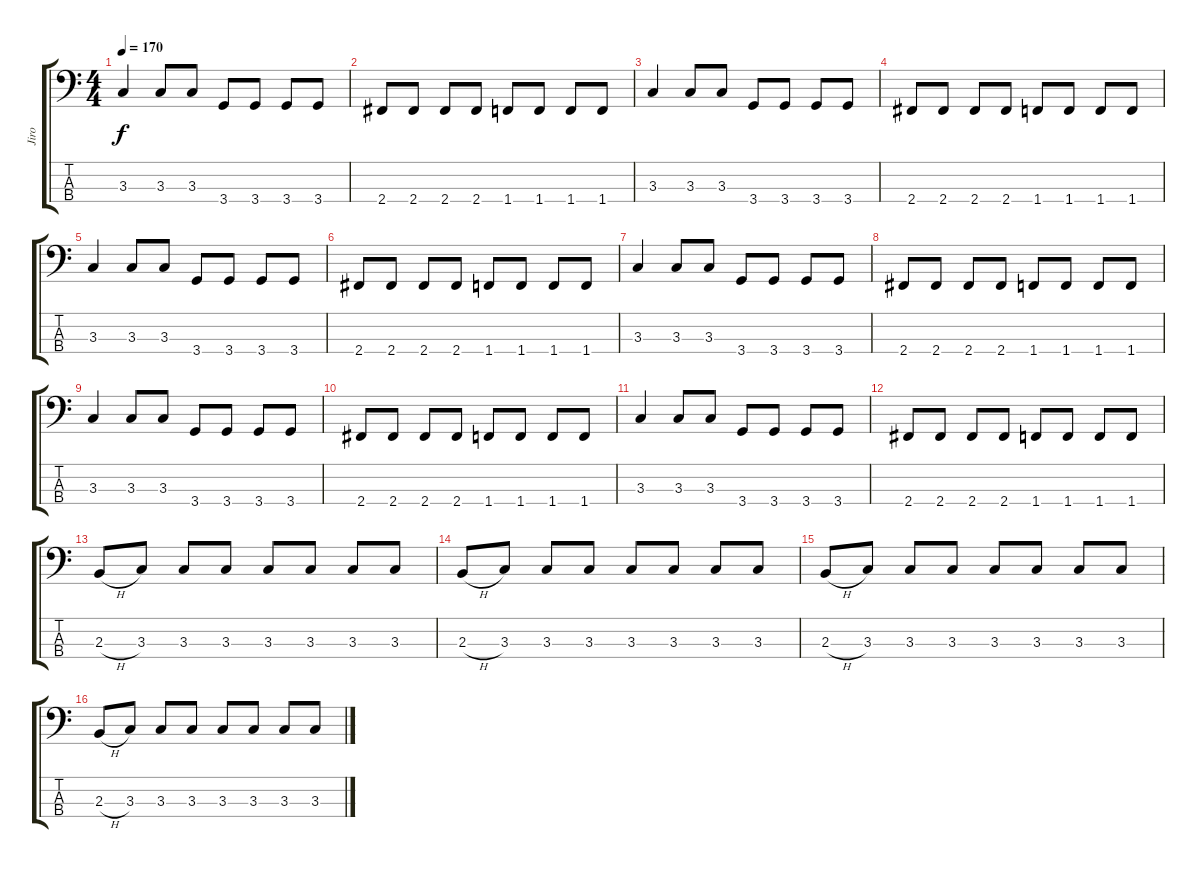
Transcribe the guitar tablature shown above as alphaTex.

\track ("Jiro" "Jiro") {instrument electricbasspick}
\staff {score tabs}
\tuning (G2 D2 A1 E1) {hide}
\ts (4 4)
\tempo 170
\clef f4
\ks c
3.3.4{dy f} 3.3.8 3.3.8 3.4.8 3.4.8 3.4.8 3.4.8 |
2.4.8 2.4.8 2.4.8 2.4.8 1.4.8 1.4.8 1.4.8 1.4.8 |
3.3.4 3.3.8 3.3.8 3.4.8 3.4.8 3.4.8 3.4.8 |
2.4.8 2.4.8 2.4.8 2.4.8 1.4.8 1.4.8 1.4.8 1.4.8 |
3.3.4 3.3.8 3.3.8 3.4.8 3.4.8 3.4.8 3.4.8 |
2.4.8 2.4.8 2.4.8 2.4.8 1.4.8 1.4.8 1.4.8 1.4.8 |
3.3.4 3.3.8 3.3.8 3.4.8 3.4.8 3.4.8 3.4.8 |
2.4.8 2.4.8 2.4.8 2.4.8 1.4.8 1.4.8 1.4.8 1.4.8 |
3.3.4 3.3.8 3.3.8 3.4.8 3.4.8 3.4.8 3.4.8 |
2.4.8 2.4.8 2.4.8 2.4.8 1.4.8 1.4.8 1.4.8 1.4.8 |
3.3.4 3.3.8 3.3.8 3.4.8 3.4.8 3.4.8 3.4.8 |
2.4.8 2.4.8 2.4.8 2.4.8 1.4.8 1.4.8 1.4.8 1.4.8 |
2.3{h}.8 3.3.8 3.3.8 3.3.8 3.3.8 3.3.8 3.3.8 3.3.8 |
2.3{h}.8 3.3.8 3.3.8 3.3.8 3.3.8 3.3.8 3.3.8 3.3.8 |
2.3{h}.8 3.3.8 3.3.8 3.3.8 3.3.8 3.3.8 3.3.8 3.3.8 |
2.3{h}.8 3.3.8 3.3.8 3.3.8 3.3.8 3.3.8 3.3.8 3.3.8
